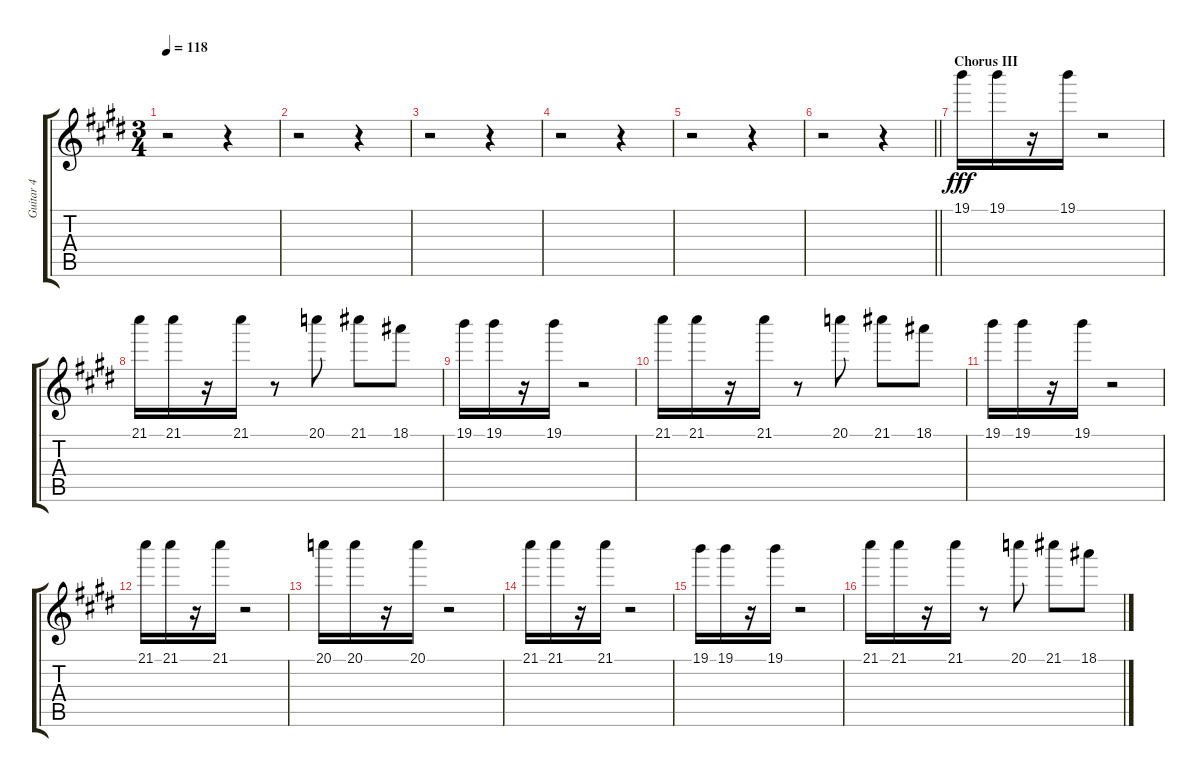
\track ("Guitar 4" "Guitar 4") {instrument distortionguitar}
\staff {score tabs}
\tuning (E4 B3 G3 D3 A2 E2) {hide}
\ts (3 4)
\tempo 118
\clef g2
\ks e
r.2{dy fff} r.4 |
r.2 r.4 |
r.2 r.4 |
r.2 r.4 |
r.2 r.4 |
\barLineRight lightlight
r.2 r.4 |
\section ("" "Chorus III")
19.1.16 19.1.16 r.16 19.1.16 r.2 |
21.1.16 21.1.16 r.16 21.1.16 r.8 20.1.8 21.1.8 18.1.8 |
19.1.16 19.1.16 r.16 19.1.16 r.2 |
21.1.16 21.1.16 r.16 21.1.16 r.8 20.1.8 21.1.8 18.1.8 |
19.1.16 19.1.16 r.16 19.1.16 r.2 |
21.1.16 21.1.16 r.16 21.1.16 r.2 |
20.1.16 20.1.16 r.16 20.1.16 r.2 |
21.1.16 21.1.16 r.16 21.1.16 r.2 |
19.1.16 19.1.16 r.16 19.1.16 r.2 |
21.1.16 21.1.16 r.16 21.1.16 r.8 20.1.8 21.1.8 18.1.8
